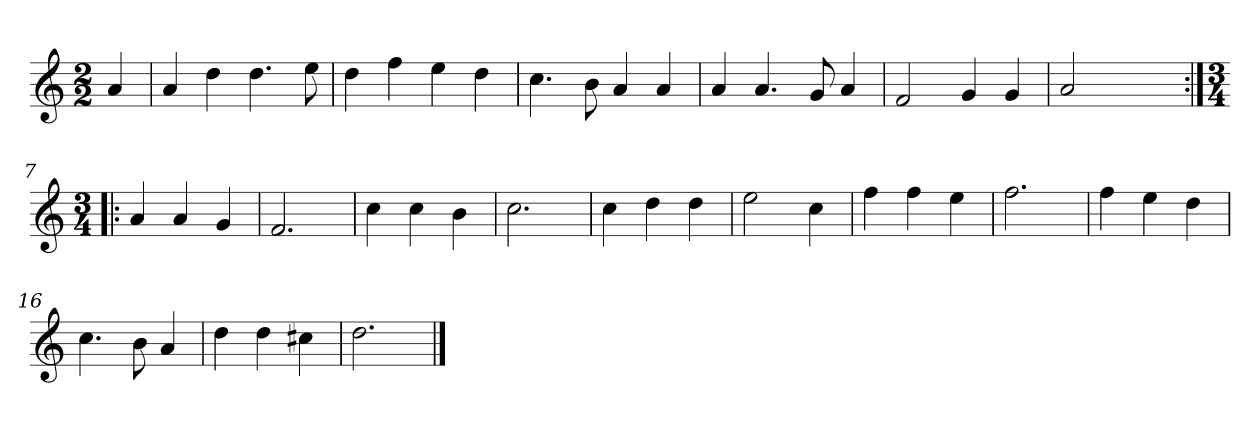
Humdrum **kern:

**kern
*part1
*staff1
*clefG2
*k[]
*D:dor
*M2/2
*MM120
=
4a
=1
4a
4dd
4.dd
8ee
=2
4dd
4ff
4ee
4dd
=3
4.cc
8b
4a
4a
=4
4a
4.a
8g
4a
=5
2f
4g
4g
=6
2a
2ryy
=7:|!|:
*M3/4
4a
4a
4g
=8
2.f
=9
4cc
4cc
4b
=10
2.cc
=11
4cc
4dd
4dd
=12
2ee
4cc
=13
4ff
4ff
4ee
=14
2.ff
=15
4ff
4ee
4dd
=16
4.cc
8b
4a
=17
4dd
4dd
4cc#X
=18
2.dd
==
*-
